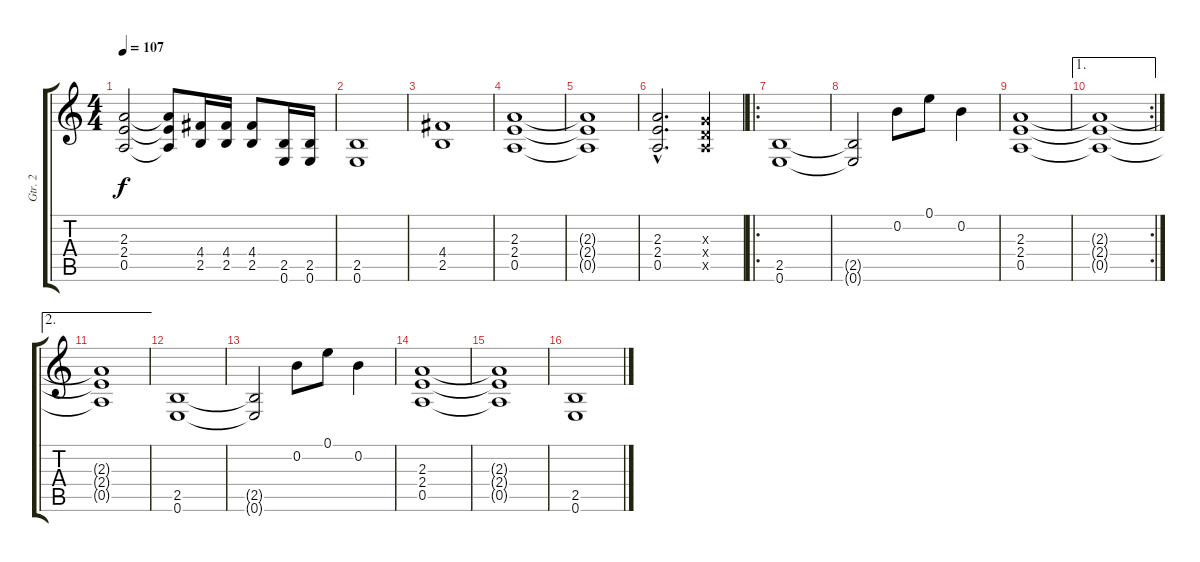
\track ("Gtr. 2" "Gtr. 2") {instrument overdrivenguitar}
\staff {score tabs}
\tuning (E4 B3 G3 D3 A2 E2) {hide}
\ts (4 4)
\tempo 107
\clef g2
\ks c
(2.3 2.4 0.5).2{dy f} (2.3{t} 2.4{t} 0.5{t}).8 (4.4 2.5).16 (4.4 2.5).16 (4.4 2.5).8 (2.5 0.6).16 (2.5 0.6).16 |
(2.5 0.6).1 |
(4.4 2.5).1 |
(2.3 2.4 0.5).1 |
(2.3{t} 2.4{t} 0.5{t}).1 |
(2.3{hac} 2.4{hac} 0.5{hac}).2{d} (0.3{x} 0.4{x} 0.5{x}).4 |
\ro
(2.5 0.6).1 |
(2.5{t} 0.6{t}).2 0.2.8 0.1.8 0.2.4 |
(2.3 2.4 0.5).1 |
\ae 1
\rc 2
(2.3{t} 2.4{t} 0.5{t}).1 |
\ae 2
(2.3{t} 2.4{t} 0.5{t}).1 |
(2.5 0.6).1 |
(2.5{t} 0.6{t}).2 0.2.8 0.1.8 0.2.4 |
(2.3 2.4 0.5).1 |
(2.3{t} 2.4{t} 0.5{t}).1 |
(2.5 0.6).1
